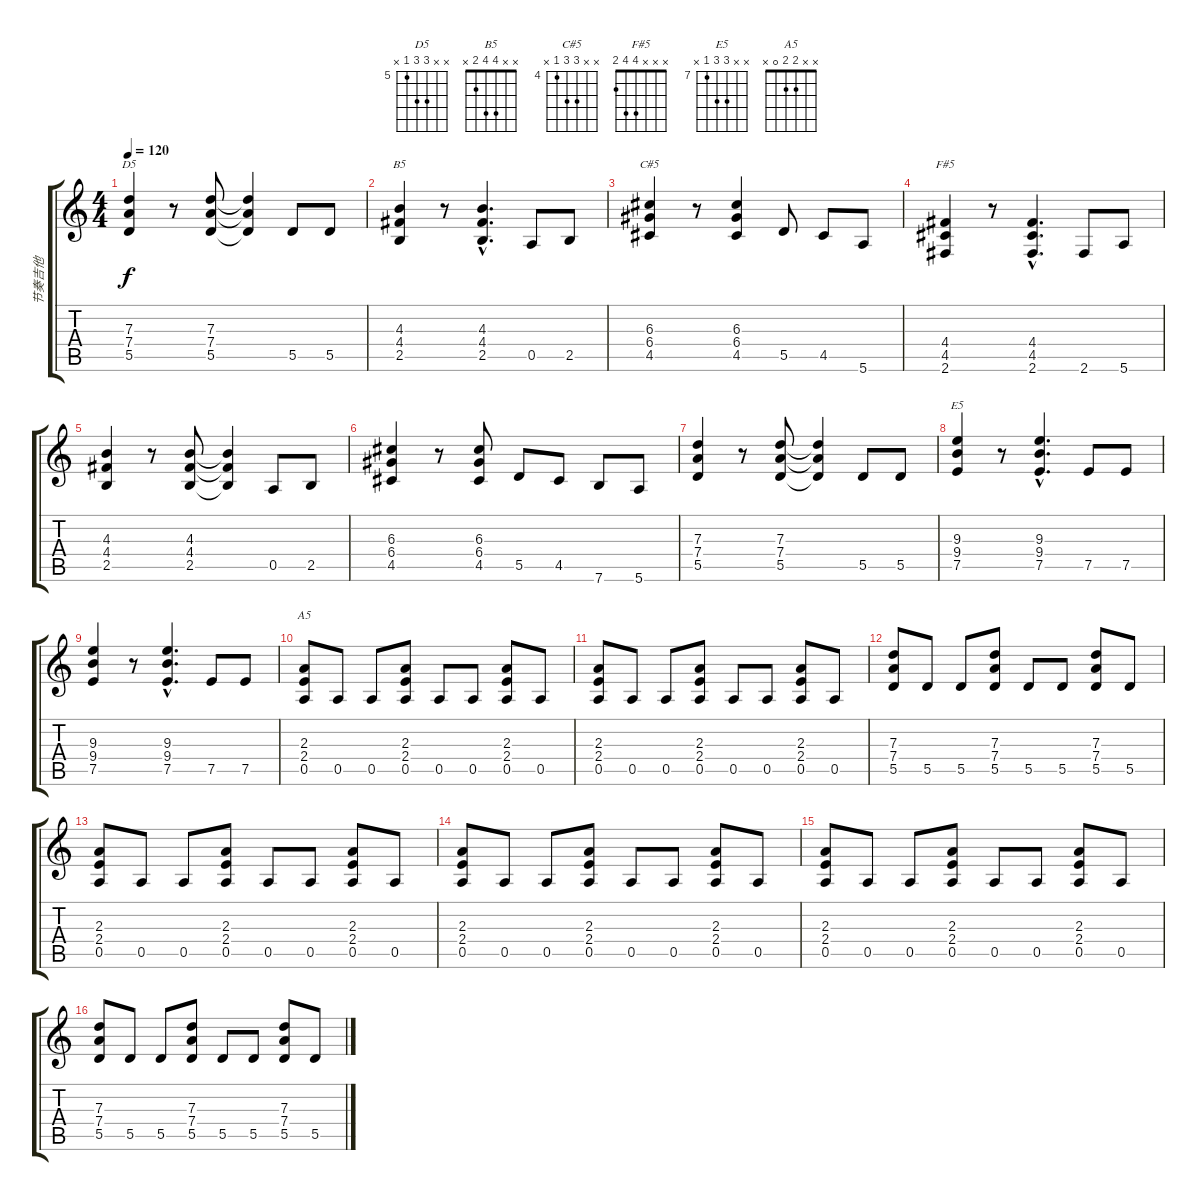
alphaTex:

\track ("节奏吉他" "节奏吉他") {instrument overdrivenguitar}
\staff {score tabs}
\tuning (E4 B3 G3 D3 A2 E2) {hide}
\chord ("D5" x x 7 7 5 x) {firstfret 5}
\chord ("B5" x x 4 4 2 x)
\chord ("C#5" x x 6 6 4 x) {firstfret 4}
\chord ("F#5" x x x 4 4 2)
\chord ("E5" x x 9 9 7 x) {firstfret 7}
\chord ("A5" x x 2 2 0 x)
\ts (4 4)
\tempo 120
\clef g2
\ks c
(7.3 7.4 5.5).4{ch "D5" dy f} r.8 (7.3 7.4 5.5).8 (7.3{t} 7.4{t} 5.5{t}).4 5.5.8 5.5.8 |
(4.3 4.4 2.5).4{ch "B5"} r.8 (4.3{hac} 4.4{hac} 2.5{hac}).4{d} 0.5.8 2.5.8 |
(6.3 6.4 4.5).4{ch "C#5"} r.8 (6.3 6.4 4.5).4 5.5.8 4.5.8 5.6.8 |
(4.4 4.5 2.6).4{ch "F#5"} r.8 (4.4{hac} 4.5{hac} 2.6{hac}).4{d} 2.6.8 5.6.8 |
(4.3 4.4 2.5).4 r.8 (4.3 4.4 2.5).8 (4.3{t} 4.4{t} 2.5{t}).4 0.5.8 2.5.8 |
(6.3 6.4 4.5).4 r.8 (6.3 6.4 4.5).8 5.5.8 4.5.8 7.6.8 5.6.8 |
(7.3 7.4 5.5).4 r.8 (7.3 7.4 5.5).8 (7.3{t} 7.4{t} 5.5{t}).4 5.5.8 5.5.8 |
(9.3 9.4 7.5).4{ch "E5"} r.8 (9.3{hac} 9.4{hac} 7.5{hac}).4{d} 7.5.8 7.5.8 |
(9.3 9.4 7.5).4 r.8 (9.3{hac} 9.4{hac} 7.5{hac}).4{d} 7.5.8 7.5.8 |
(2.3 2.4 0.5).8{ch "A5" volume 16} 0.5.8 0.5.8 (2.3 2.4 0.5).8 0.5.8 0.5.8 (2.3 2.4 0.5).8 0.5.8 |
(2.3 2.4 0.5).8 0.5.8 0.5.8 (2.3 2.4 0.5).8 0.5.8 0.5.8 (2.3 2.4 0.5).8 0.5.8 |
(7.3 7.4 5.5).8 5.5.8 5.5.8 (7.3 7.4 5.5).8 5.5.8 5.5.8 (7.3 7.4 5.5).8 5.5.8 |
(2.3 2.4 0.5).8 0.5.8 0.5.8 (2.3 2.4 0.5).8 0.5.8 0.5.8 (2.3 2.4 0.5).8 0.5.8 |
(2.3 2.4 0.5).8 0.5.8 0.5.8 (2.3 2.4 0.5).8 0.5.8 0.5.8 (2.3 2.4 0.5).8 0.5.8 |
(2.3 2.4 0.5).8 0.5.8 0.5.8 (2.3 2.4 0.5).8 0.5.8 0.5.8 (2.3 2.4 0.5).8 0.5.8 |
(7.3 7.4 5.5).8 5.5.8 5.5.8 (7.3 7.4 5.5).8 5.5.8 5.5.8 (7.3 7.4 5.5).8 5.5.8
